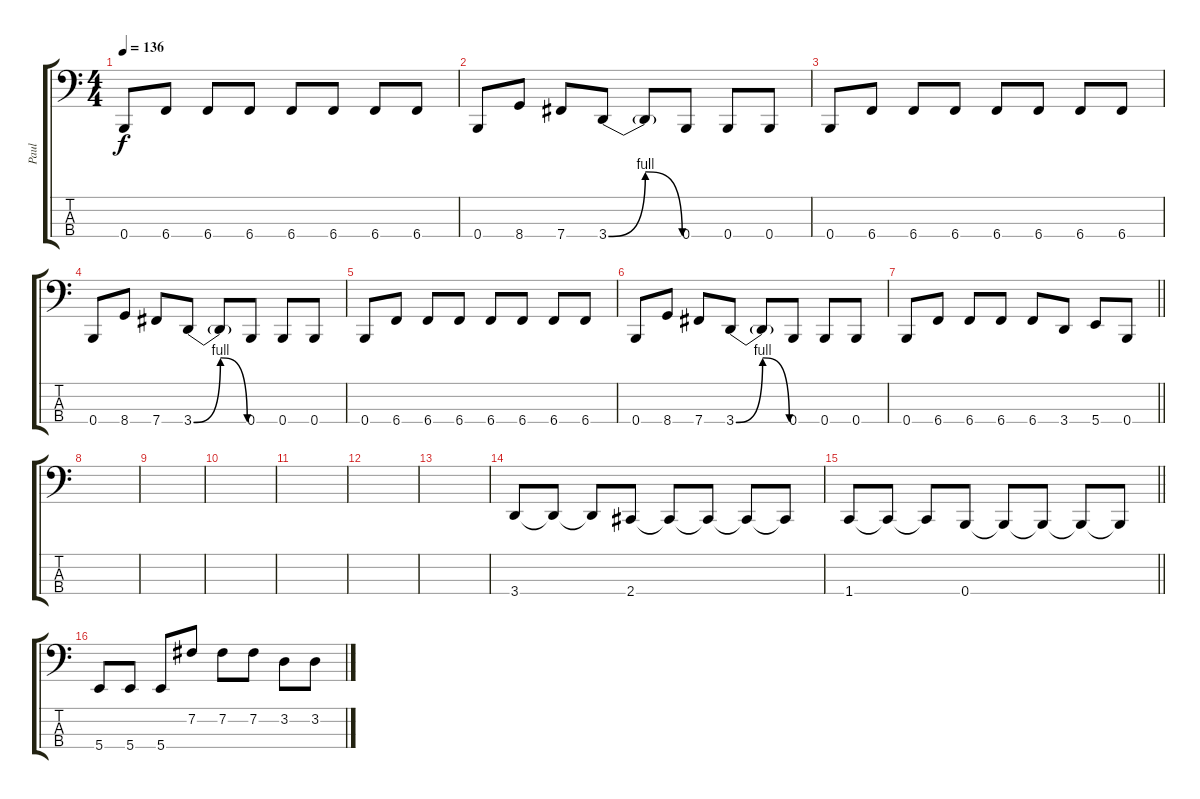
\track ("Paul" "Paul") {instrument electricbasspick}
\staff {score tabs}
\tuning (E2 B1 Gb1 B0) {hide}
\ts (4 4)
\tempo 136
\clef f4
\ks c
0.4.8{dy f} 6.4.8 6.4.8 6.4.8 6.4.8 6.4.8 6.4.8 6.4.8 |
0.4.8 8.4.8 7.4.8 3.4{be (bendrelease 0 0 15 4 45 4 60 0)}.8 3.4{t}.8 0.4.8 0.4.8 0.4.8 |
0.4.8 6.4.8 6.4.8 6.4.8 6.4.8 6.4.8 6.4.8 6.4.8 |
0.4.8 8.4.8 7.4.8 3.4{be (bendrelease 0 0 15 4 45 4 60 0)}.8 3.4{t}.8 0.4.8 0.4.8 0.4.8 |
0.4.8 6.4.8 6.4.8 6.4.8 6.4.8 6.4.8 6.4.8 6.4.8 |
0.4.8 8.4.8 7.4.8 3.4{be (bendrelease 0 0 15 4 45 4 60 0)}.8 3.4{t}.8 0.4.8 0.4.8 0.4.8 |
\barLineRight lightlight
0.4.8 6.4.8 6.4.8 6.4.8 6.4.8 3.4.8 5.4.8 0.4.8 |
|
|
|
|
|
|
3.4.8 3.4{t}.8 3.4{t}.8 2.4.8 2.4{t}.8 2.4{t}.8 2.4{t}.8 2.4{t}.8 |
\barLineRight lightlight
1.4.8 1.4{t}.8 1.4{t}.8 0.4.8 0.4{t}.8 0.4{t}.8 0.4{t}.8 0.4{t}.8 |
5.4.8 5.4.8 5.4.8 7.2.8 7.2.8 7.2.8 3.2.8 3.2.8
